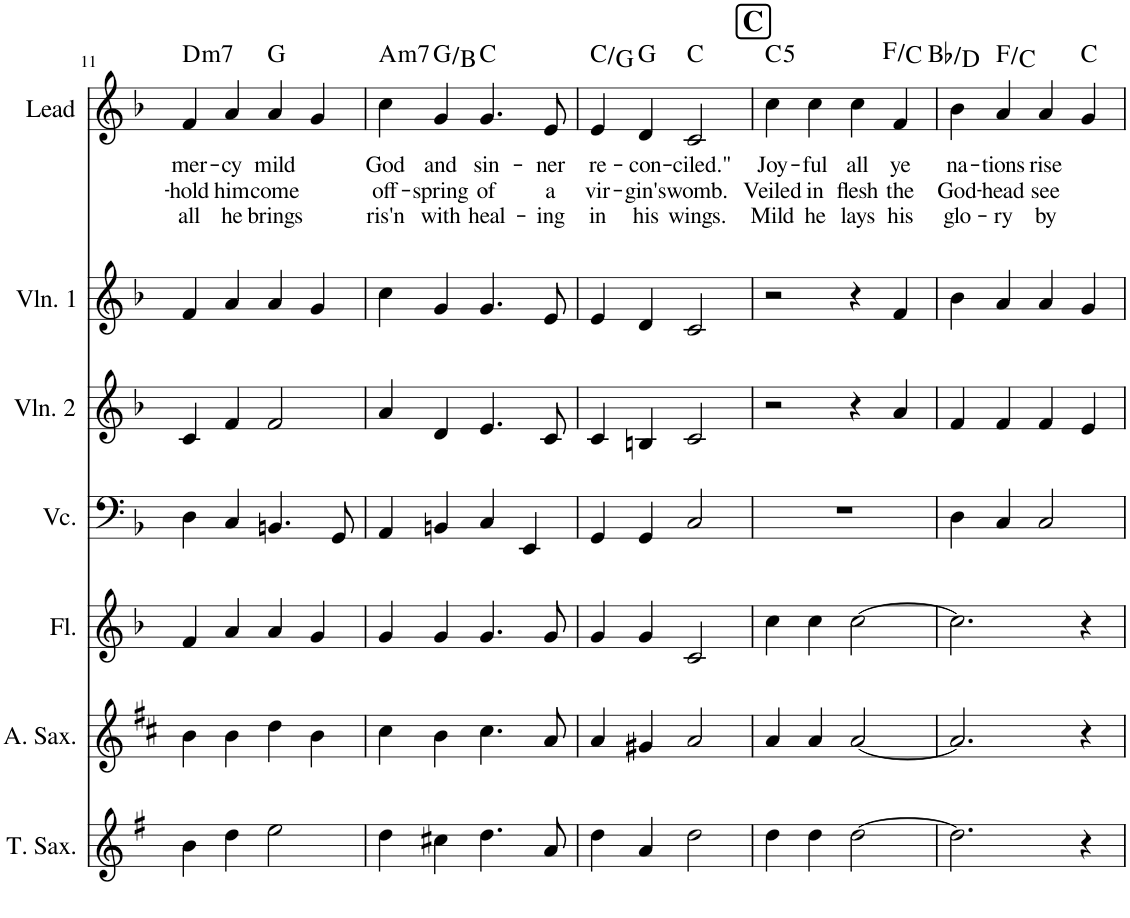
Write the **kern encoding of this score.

**kern	**kern	**kern	**kern	**kern	**kern	**kern	**text	**text	**text	**harte
*part7	*part6	*part5	*part4	*part3	*part2	*part1	*part1	*part1	*part1	*part1
*staff7	*staff6	*staff5	*staff4	*staff3	*staff2	*staff1	*staff1	*staff1	*staff1	*
*I"Tenor Saxophone	*I"Alto Saxophone	*I"Flute	*I"Violoncello	*I"Violin 2	*I"Violin 1	*I"Lead	*	*	*	*
*I'T. Sax.	*I'A. Sax.	*I'Fl.	*I'Vc.	*I'Vln. 2	*I'Vln. 1	*I'Lead	*	*	*	*
!!LO:PB:g=z
*clefG2	*clefG2	*clefG2	*clefF4	*clefG2	*clefG2	*clefG2	*	*	*	*
*Trd8c14	*Trd5c9	*	*	*	*	*	*	*	*	*
*k[f#]	*k[f#c#]	*k[b-]	*k[b-]	*k[b-]	*k[b-]	*k[b-]	*	*	*	*
*M4/4	*M4/4	*M4/4	*M4/4	*M4/4	*M4/4	*M4/4	*	*	*	*
=11	=11	=11	=11	=11	=11	=11	=11	=11	=11	=11
!	!	!	!	!	!	!	!LO:LY:b	!LO:LY:b	!LO:LY:b	!LO:H:kt=m7
4b\	4b\	4f/	4D\	4c/	4f/	4f/	mer-	-hold	all	D:min7
!	!	!	!	!	!	!	!LO:LY:b	!LO:LY:b	!LO:LY:b	!
4dd\	4b\	4a/	4C/	4f/	4a/	4a/	-cy	him	he	.
!	!	!	!	!	!	!	!LO:LY:b	!LO:LY:b	!LO:LY:b	!
2ee\	4dd\	4a/	4.BBn/	2f/	4a/	4a/	mild	come	brings	G:maj
.	4b\	4g/	.	.	4g/	4g/	.	.	.	.
.	.	.	8GG/	.	.	.	.	.	.	.
=12	=12	=12	=12	=12	=12	=12	=12	=12	=12	=12
!	!	!	!	!	!	!	!LO:LY:b	!LO:LY:b	!LO:LY:b	!LO:H:kt=m7
4dd\	4cc#\	4g/	4AA/	4a/	4cc\	4cc\	God	off-	ris'n	A:min7
!	!	!	!	!	!	!	!LO:LY:b	!LO:LY:b	!LO:LY:b	!
4cc#X\	4b\	4g/	4BBn/	4d/	4g/	4g/	and	-spring	with	G:maj/3
!	!	!	!	!	!	!	!LO:LY:b	!LO:LY:b	!LO:LY:b	!
4.dd\	4.cc#\	4.g/	4C/	4.e/	4.g/	4.g/	sin-	of	heal-	C:maj
.	.	.	4EE/	.	.	.	.	.	.	.
!	!	!	!	!	!	!	!LO:LY:b	!LO:LY:b	!LO:LY:b	!
8a/	8a/	8g/	.	8c/	8e/	8e/	-ner	a	-ing	.
=13	=13	=13	=13	=13	=13	=13	=13	=13	=13	=13
!	!	!	!	!	!	!	!LO:LY:b	!LO:LY:b	!LO:LY:b	!
4dd\	4a/	4g/	4GG/	4c/	4e/	4e/	re-	vir-	in	C:maj/5
!	!	!	!	!	!	!	!LO:LY:b	!LO:LY:b	!LO:LY:b	!
4a/	4g#X/	4g/	4GG/	4Bn/	4d/	4d/	-con-	-gin's	his	G:maj
!	!	!	!	!	!	!	!LO:LY:b	!LO:LY:b	!LO:LY:b	!
2dd\	2a/	2c/	2C/	2c/	2c/	2c/	-ciled."	womb.	wings.	C:maj
!!LO:REH:place=s1:a:B:cj:fs=14:t=C
=14	=14	=14	=14	=14	=14	=14	=14	=14	=14	=14
!	!	!	!	!	!	!	!LO:LY:b	!LO:LY:b	!LO:LY:b	!LO:H:kt=5
4dd\	4a/	4cc\	1r	2r	2r	4cc\	Joy-	Veiled	Mild	C:(1,5)
!	!	!	!	!	!	!	!LO:LY:b	!LO:LY:b	!LO:LY:b	!
4dd\	4a/	4cc\	.	.	.	4cc\	-ful	in	he	.
!	!	!	!	!	!	!	!LO:LY:b	!LO:LY:b	!LO:LY:b	!
[2dd\	[2a/	[2cc\	.	4r	4r	4cc\	all	flesh	lays	.
!	!	!	!	!	!	!	!LO:LY:b	!LO:LY:b	!LO:LY:b	!
.	.	.	.	4a/	4f/	4f/	ye	the	his	F:maj/5
=15	=15	=15	=15	=15	=15	=15	=15	=15	=15	=15
!	!	!	!	!	!	!	!LO:LY:b	!LO:LY:b	!LO:LY:b	!
2.dd\]	2.a/]	2.cc\]	4D\	4f/	4b-\	4b-\	na-	God-	glo-	Bb:maj/3
!	!	!	!	!	!	!	!LO:LY:b	!LO:LY:b	!LO:LY:b	!
.	.	.	4C/	4f/	4a/	4a/	-tions	-head	-ry	F:maj/5
!	!	!	!	!	!	!	!LO:LY:b	!LO:LY:b	!LO:LY:b	!
.	.	.	2C/	4f/	4a/	4a/	rise	see	by	.
4r	4r	4r	.	4e/	4g/	4g/	.	.	.	C:maj
=	=	=	=	=	=	=	=	=	=	=
*-	*-	*-	*-	*-	*-	*-	*-	*-	*-	*-
